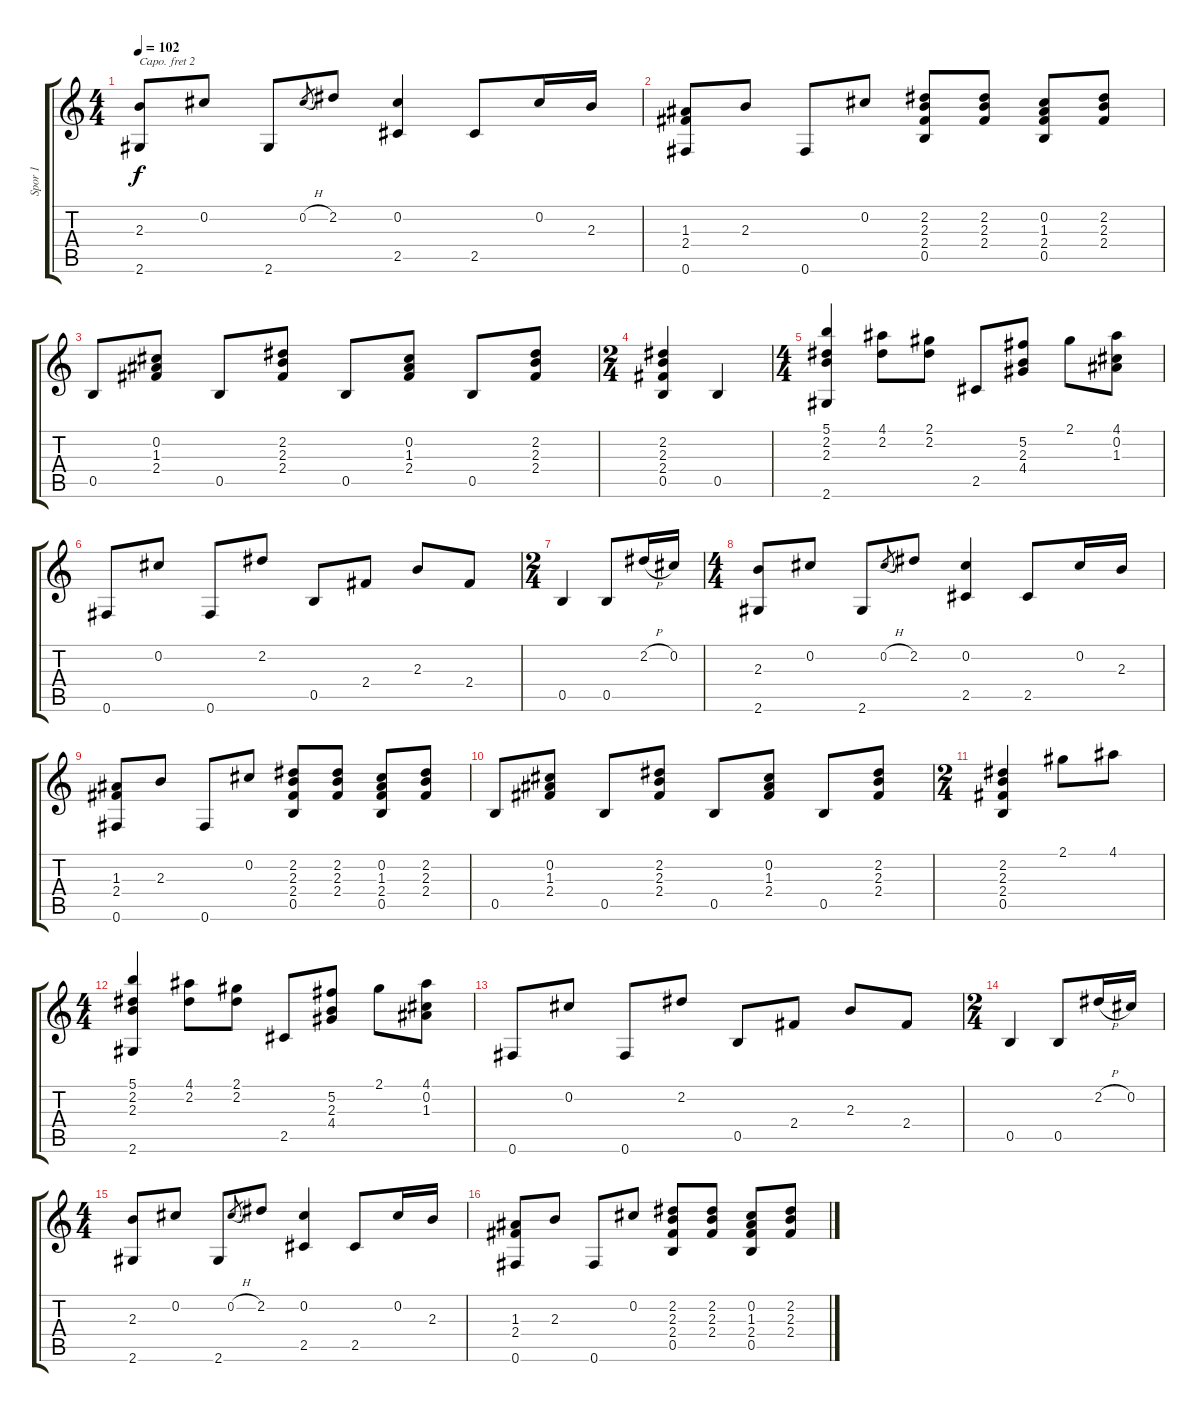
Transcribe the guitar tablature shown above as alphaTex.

\track ("Spor 1" "Spor 1") {instrument acousticguitarsteel}
\staff {score tabs}
\capo 2
\tuning (E4 B3 G3 D3 A2 E2) {hide}
\ts (4 4)
\tempo 102
\clef g2
\ks c
(2.3 2.6).8{dy f} 0.2.8 2.6.8 0.2{h}.8{gr} 2.2.8 (0.2 2.5).4 2.5.8 0.2.16 2.3.16 |
(1.3 2.4 0.6).8 2.3.8 0.6.8 0.2.8 (2.2 2.3 2.4 0.5).8 (2.2 2.3 2.4).8 (0.2 1.3 2.4 0.5).8 (2.2 2.3 2.4).8 |
0.5.8 (0.2 1.3 2.4).8 0.5.8 (2.2 2.3 2.4).8 0.5.8 (0.2 1.3 2.4).8 0.5.8 (2.2 2.3 2.4).8 |
\ts (2 4)
(2.2 2.3 2.4 0.5).4 0.5.4 |
\ts (4 4)
(5.1 2.2 2.3 2.6).4 (4.1 2.2).8 (2.1 2.2).8 2.5.8 (5.2 2.3 4.4).8 2.1.8 (4.1 0.2 1.3).8 |
0.6.8 0.2.8 0.6.8 2.2.8 0.5.8 2.4.8 2.3.8 2.4.8 |
\ts (2 4)
0.5.4 0.5.8 2.2{h}.16 0.2.16 |
\ts (4 4)
(2.3 2.6).8 0.2.8 2.6.8 0.2{h}.8{gr} 2.2.8 (0.2 2.5).4 2.5.8 0.2.16 2.3.16 |
(1.3 2.4 0.6).8 2.3.8 0.6.8 0.2.8 (2.2 2.3 2.4 0.5).8 (2.2 2.3 2.4).8 (0.2 1.3 2.4 0.5).8 (2.2 2.3 2.4).8 |
0.5.8 (0.2 1.3 2.4).8 0.5.8 (2.2 2.3 2.4).8 0.5.8 (0.2 1.3 2.4).8 0.5.8 (2.2 2.3 2.4).8 |
\ts (2 4)
(2.2 2.3 2.4 0.5).4 2.1.8 4.1.8 |
\ts (4 4)
(5.1 2.2 2.3 2.6).4 (4.1 2.2).8 (2.1 2.2).8 2.5.8 (5.2 2.3 4.4).8 2.1.8 (4.1 0.2 1.3).8 |
0.6.8 0.2.8 0.6.8 2.2.8 0.5.8 2.4.8 2.3.8 2.4.8 |
\ts (2 4)
0.5.4 0.5.8 2.2{h}.16 0.2.16 |
\ts (4 4)
(2.3 2.6).8 0.2.8 2.6.8 0.2{h}.8{gr} 2.2.8 (0.2 2.5).4 2.5.8 0.2.16 2.3.16 |
(1.3 2.4 0.6).8 2.3.8 0.6.8 0.2.8 (2.2 2.3 2.4 0.5).8 (2.2 2.3 2.4).8 (0.2 1.3 2.4 0.5).8 (2.2 2.3 2.4).8
